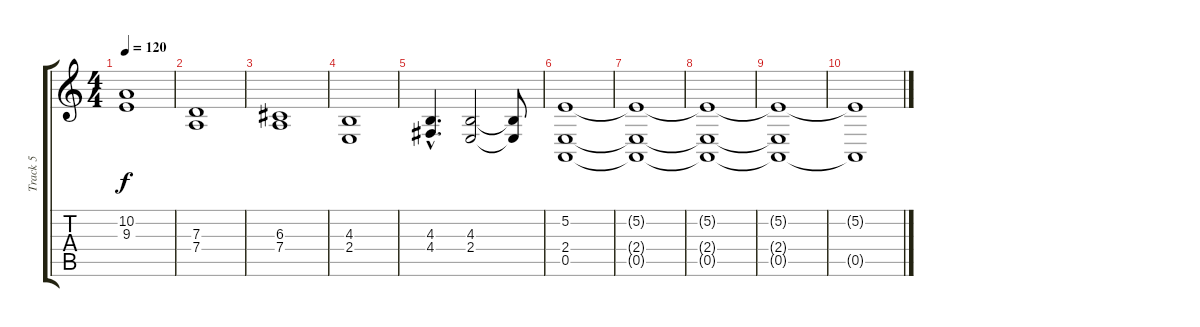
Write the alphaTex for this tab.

\track ("Track 5" "Track 5") {instrument englishhorn}
\staff {score tabs}
\tuning (E4 B3 G3 D3 A2 E2) {hide}
\ts (4 4)
\tempo 120
\clef g2
\ks c
(10.2 9.3).1{dy f} |
(7.3 7.4).1 |
(6.3 7.4).1 |
(4.3 2.4).1 |
(4.3{hac} 4.4{hac}).4{d} (4.3 2.4).2 (4.3{t} 2.4{t}).8 |
(5.2 2.4 0.5).1 |
(5.2{t} 2.4{t} 0.5{t}).1 |
(5.2{t} 2.4{t} 0.5{t}).1 |
(5.2{t} 2.4{t} 0.5{t}).1 |
(5.2{t} 0.5{t}).1
